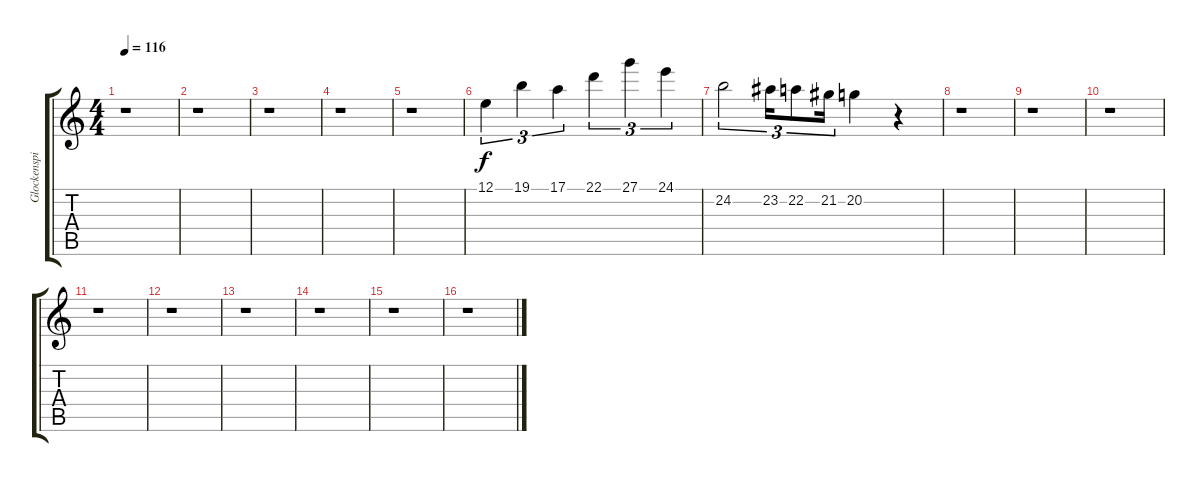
\track ("Glockenspiel" "Glockenspi") {instrument acousticgrandpiano}
\staff {score tabs}
\tuning (E4 B3 G3 D3 A2 E2) {hide}
\ts (4 4)
\tempo 116
\clef g2
\ks c
r.1{dy f} |
r.1 |
r.1 |
r.1 |
r.1 |
12.1.4{tu (3 2)} 19.1.4{tu (3 2)} 17.1.4{tu (3 2)} 22.1.4{tu (3 2)} 27.1.4{tu (3 2)} 24.1.4{tu (3 2)} |
24.2.2{tu (3 2)} 23.2.16{tu (3 2)} 22.2.8{tu (3 2)} 21.2.16{tu (3 2)} 20.2.4 r.4 |
r.1 |
r.1 |
r.1 |
r.1 |
r.1 |
r.1 |
r.1 |
r.1 |
r.1
